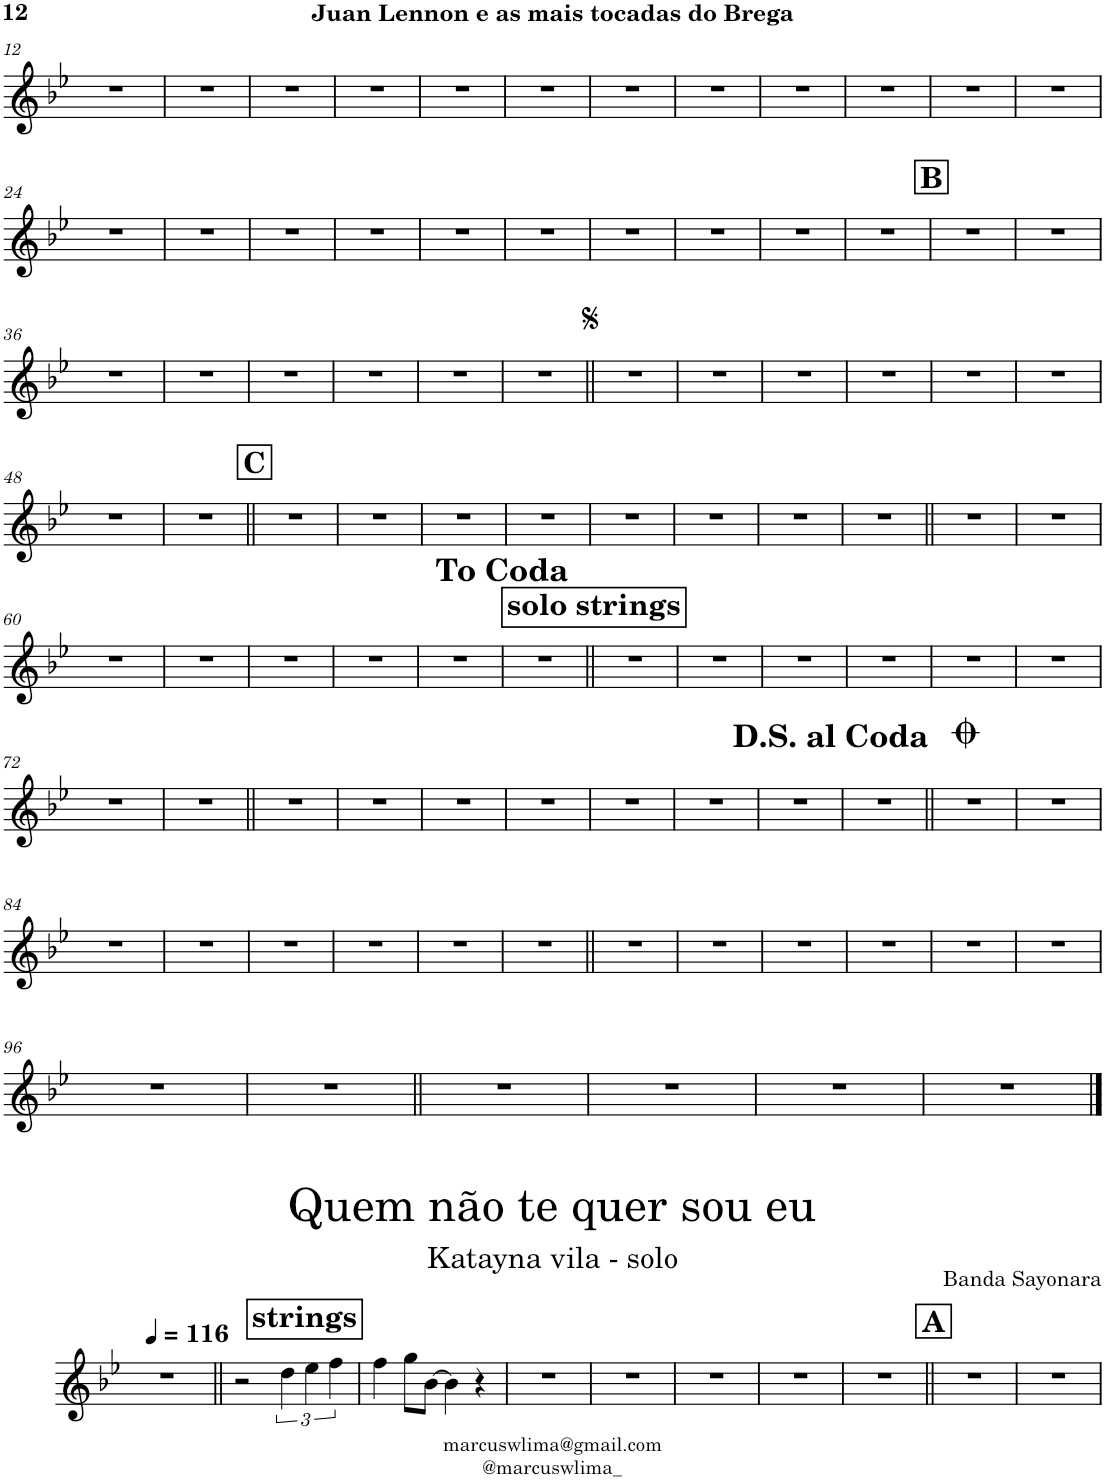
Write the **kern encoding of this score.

**kern
*part1
*staff1
*I"Voice
*I'Vo.
!!LO:PB:g=z
*clefG2
*k[b-e-]
*M4/4
=12
1r
=13
1r
=14
1r
=15
1r
=16
1r
=17
1r
=18
1r
=19
1r
=20
1r
=21
1r
=22
1r
=23
1r
!!LO:LB:g=z
=24
1r
=25
1r
=26
1r
=27
1r
=28
1r
=29
1r
=30
1r
=31
1r
=32
1r
=33
1r
!!LO:REH:place=s1:a:B:cj:fs=14:t=B
=34
1r
=35
1r
!!LO:LB:g=z
=36
1r
=37
1r
=38
1r
=39
1r
=40
1r
=41
1r
=42||
1r
=43
1r
=44
1r
=45
1r
=46
1r
=47
1r
!!LO:LB:g=z
=48
1r
=49
1r
!!LO:REH:place=s1:a:B:cj:fs=14:t=C
=50||
1r
=51
1r
=52
1r
=53
1r
=54
1r
=55
1r
=56
1r
=57
1r
=58||
1r
=59
1r
!!LO:LB:g=z
=60
1r
=61
1r
=62
1r
=63
1r
=64
1r
=65
1r
!LO:TX:a:t=<b><font size="15"/>To Coda</b>
!!LO:REH:place=s1:a:B:cj:fs=14:t=solo strings
=66||
1r
=67
1r
=68
1r
=69
1r
=70
1r
=71
1r
!!LO:LB:g=z
=72
1r
=73
1r
=74||
1r
=75
1r
=76
1r
=77
1r
=78
1r
=79
1r
=80
1r
=81
1r
!LO:TX:a:t=<b><font size="15"/>D.S. al Coda</b>
=82||
1r
=83
1r
!!LO:LB:g=z
=84
1r
=85
1r
=86
1r
=87
1r
=88
1r
=89
1r
=90||
1r
=91
1r
=92
1r
=93
1r
=94
1r
=95
1r
!!LO:LB:g=z
=96
1r
=97
1r
=98||
1r
=99
1r
=100
1r
=101
1r
!!LO:LB:g=z
==1
*k[b-e-]
*MM116
1r
!!LO:REH:place=s1:a:B:cj:fs=14:t=strings
=2||
2r
6dd\
6ee-\
6ff\
=3
4ff\
8gg\L
[8b-\J
4b-\]
4r
=4
1r
=5
1r
=6
1r
=7
1r
=8
1r
!!LO:REH:place=s1:a:B:cj:fs=14:t=A
=9||
1r
=10
1r
=
*-
